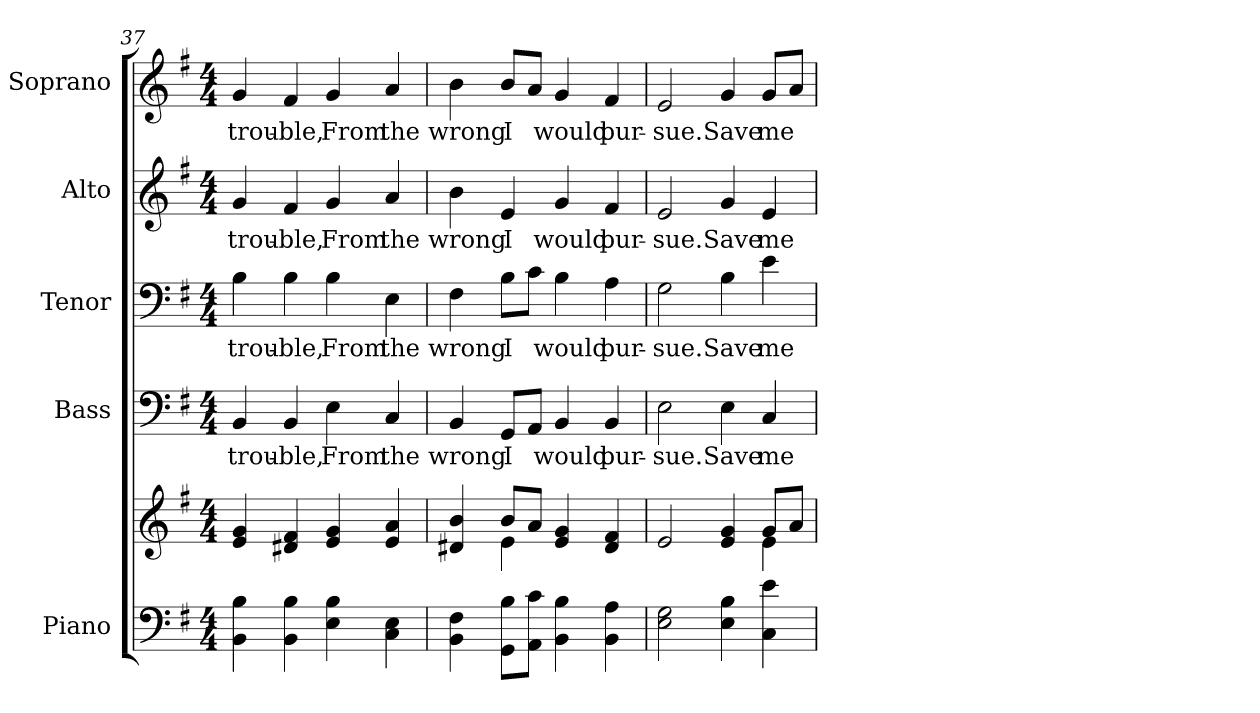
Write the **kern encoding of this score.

**kern	**kern	**kern	**text	**kern	**text	**kern	**text	**kern	**text
*part5	*part5	*part4	*part4	*part3	*part3	*part2	*part2	*part1	*part1
*staff6	*staff5	*staff4	*staff4	*staff3	*staff3	*staff2	*staff2	*staff1	*staff1
*I"Piano	*	*I"Bass	*	*I"Tenor	*	*I"Alto	*	*I"Soprano	*
*I'Pno.	*	*I'B.	*	*I'T.	*	*I'A.	*	*I'S.	*
!!LO:PB:g=z
*clefF4	*clefG2	*clefF4	*	*clefF4	*	*clefG2	*	*clefG2	*
*k[f#]	*k[f#]	*k[f#]	*	*k[f#]	*	*k[f#]	*	*k[f#]	*
*G:	*G:	*G:	*	*G:	*	*G:	*	*G:	*
*M4/4	*M4/4	*M4/4	*	*M4/4	*	*M4/4	*	*M4/4	*
=37	=37	=37	=37	=37	=37	=37	=37	=37	=37
!	!	!	!LO:LY:b:color=#000000	!	!	!	!	!	!
!	!	!	!	!	!LO:LY:b:color=#000000	!	!	!	!
!	!	!	!	!	!	!	!LO:LY:b:color=#000000	!	!
!	!	!	!	!	!	!	!	!	!LO:LY:b:color=#000000
4BBi\ 4Bi	4ei/ 4gi	4BBi/	trou-	4Bi\	trou-	4gi/	trou-	4gi/	trou-
!	!	!	!LO:LY:b:color=#000000	!	!	!	!	!	!
!	!	!	!	!	!LO:LY:b:color=#000000	!	!	!	!
!	!	!	!	!	!	!	!LO:LY:b:color=#000000	!	!
!	!	!	!	!	!	!	!	!	!LO:LY:b:color=#000000
4BBi\ 4Bi	4d#Xi/ 4f#i	4BBi/	-ble,	4Bi\	-ble,	4f#i/	-ble,	4f#i/	-ble,
!	!	!	!LO:LY:b:color=#000000	!	!	!	!	!	!
!	!	!	!	!	!LO:LY:b:color=#000000	!	!	!	!
!	!	!	!	!	!	!	!LO:LY:b:color=#000000	!	!
!	!	!	!	!	!	!	!	!	!LO:LY:b:color=#000000
4Ei\ 4Bi	4ei/ 4gi	4Ei\	From	4Bi\	From	4gi/	From	4gi/	From
!	!	!	!LO:LY:b:color=#000000	!	!	!	!	!	!
!	!	!	!	!	!LO:LY:b:color=#000000	!	!	!	!
!	!	!	!	!	!	!	!LO:LY:b:color=#000000	!	!
!	!	!	!	!	!	!	!	!	!LO:LY:b:color=#000000
4Ci\ 4Ei	4ei/ 4ai	4Ci/	the	4Ei\	the	4ai/	the	4ai/	the
=38	=38	=38	=38	=38	=38	=38	=38	=38	=38
*	*^	*	*	*	*	*	*	*	*
!	!	!	!	!LO:LY:b:color=#000000	!	!	!	!	!	!
!	!	!	!	!	!	!LO:LY:b:color=#000000	!	!	!	!
!	!	!	!	!	!	!	!	!LO:LY:b:color=#000000	!	!
!	!	!	!	!	!	!	!	!	!	!LO:LY:b:color=#000000
4BBi\ 4F#i	4d#Xi/ 4bi	4ryy	4BBi/	wrong	4F#i\	wrong	4bi\	wrong	4bi\	wrong
!	!	!	!	!LO:LY:b:color=#000000	!	!	!	!	!	!
!	!	!	!	!	!	!LO:LY:b:color=#000000	!	!	!	!
!	!	!	!	!	!	!	!	!LO:LY:b:color=#000000	!	!
!	!	!	!	!	!	!	!	!	!	!LO:LY:b:color=#000000
8GGi\ 8BiL	8bi/L	4ei\	8GGi/L	I	8Bi\L	I	4ei/	I	8bi/L	I
8AAi\ 8ciJ	8ai/J	.	8AAi/J	.	8ci\J	.	.	.	8ai/J	.
!	!	!	!	!LO:LY:b:color=#000000	!	!	!	!	!	!
!	!	!	!	!	!	!LO:LY:b:color=#000000	!	!	!	!
!	!	!	!	!	!	!	!	!LO:LY:b:color=#000000	!	!
!	!	!	!	!	!	!	!	!	!	!LO:LY:b:color=#000000
4BBi\ 4Bi	4ei/ 4gi	2ryy	4BBi/	would	4Bi\	would	4gi/	would	4gi/	would
!	!	!	!	!LO:LY:b:color=#000000	!	!	!	!	!	!
!	!	!	!	!	!	!LO:LY:b:color=#000000	!	!	!	!
!	!	!	!	!	!	!	!	!LO:LY:b:color=#000000	!	!
!	!	!	!	!	!	!	!	!	!	!LO:LY:b:color=#000000
4BBi\ 4Ai	4d#i/ 4f#i	.	4BBi/	pur-	4Ai\	pur-	4f#i/	pur-	4f#i/	pur-
=39	=39	=39	=39	=39	=39	=39	=39	=39	=39	=39
!	!	!	!	!LO:LY:b:color=#000000	!	!	!	!	!	!
!	!	!	!	!	!	!LO:LY:b:color=#000000	!	!	!	!
!	!	!	!	!	!	!	!	!LO:LY:b:color=#000000	!	!
!	!	!	!	!	!	!	!	!	!	!LO:LY:b:color=#000000
2Ei\ 2Gi	2ei/	2ryy	2Ei\	-sue.	2Gi\	-sue.	2ei/	-sue.	2ei/	-sue.
!	!	!	!	!LO:LY:b:color=#000000	!	!	!	!	!	!
!	!	!	!	!	!	!LO:LY:b:color=#000000	!	!	!	!
!	!	!	!	!	!	!	!	!LO:LY:b:color=#000000	!	!
!	!	!	!	!	!	!	!	!	!	!LO:LY:b:color=#000000
4Ei\ 4Bi	4ei/ 4gi	4ryy	4Ei\	Save	4Bi\	Save	4gi/	Save	4gi/	Save
!	!	!	!	!LO:LY:b:color=#000000	!	!	!	!	!	!
!	!	!	!	!	!	!LO:LY:b:color=#000000	!	!	!	!
!	!	!	!	!	!	!	!	!LO:LY:b:color=#000000	!	!
!	!	!	!	!	!	!	!	!	!	!LO:LY:b:color=#000000
4Ci\ 4ei	8gi/L	4ei\	4Ci/	me	4ei\	me	4ei/	me	8gi/L	me
.	8ai/J	.	.	.	.	.	.	.	8ai/J	.
*	*v	*v	*	*	*	*	*	*	*	*
=	=	=	=	=	=	=	=	=	=
*-	*-	*-	*-	*-	*-	*-	*-	*-	*-
